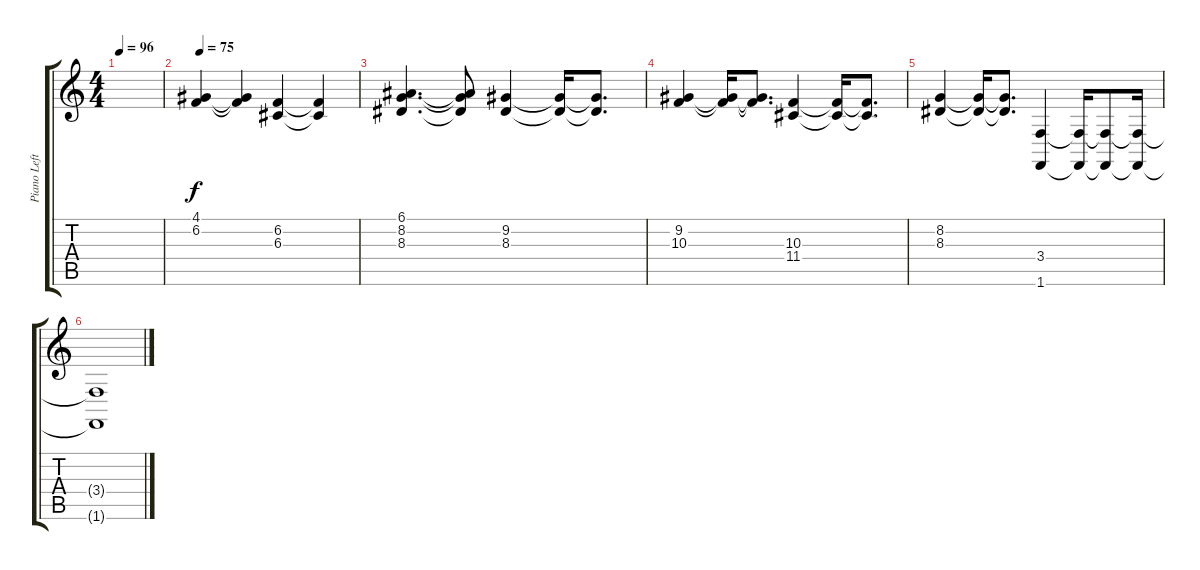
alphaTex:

\track ("Piano Left Hand" "Piano Left") {instrument brightacousticpiano}
\staff {score tabs}
\tuning (E4 B3 G3 D3 A2 E2) {hide}
\ts (4 4)
\tempo 96
\clef g2
\ks c
|
\tempo 75
(4.1 6.2).4 (4.1{t} 6.2{t}).4 (6.2 6.3).4 (6.2{t} 6.3{t}).4 |
(6.1 8.2 8.3).4{d} (6.1{t} 8.2{t} 8.3{t}).8 (9.2 8.3).4 (9.2{t} 8.3{t}).16 (9.2{t} 8.3{t}).8{d} |
(9.2 10.3).4 (9.2{t} 10.3{t}).16 (9.2{t} 10.3{t}).8{d} (10.3 11.4).4 (10.3{t} 11.4{t}).16 (10.3{t} 11.4{t}).8{d} |
(8.2 8.3).4 (8.2{t} 8.3{t}).16 (8.2{t} 8.3{t}).8{d} (3.4 1.6).4 (3.4{t} 1.6{t}).16 (3.4{t} 1.6{t}).8 (3.4{t} 1.6{t}).16 |
(3.4{t} 1.6{t}).1
